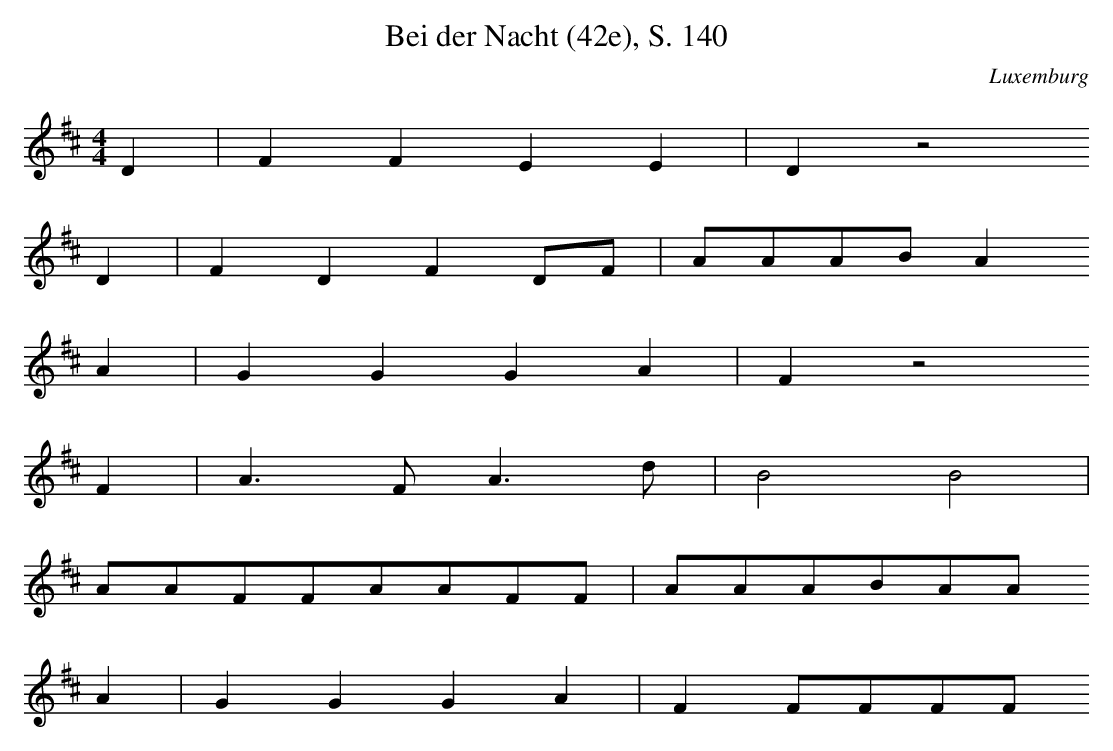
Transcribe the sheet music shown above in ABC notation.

X:1
T: Bei der Nacht (42e), S. 140
O: Luxemburg
M: 4/4
L: 1/8
K: D
D2 | F2F2E2E2 | D2z4
D2 | F2D2F2DF | AAABA2
A2 | G2G2G2A2 | F2z4
F2 | A3FA3d | B4B4 |
AAFFAAFF | AAABAA
A2 | G2G2G2A2 | F2FFFF
